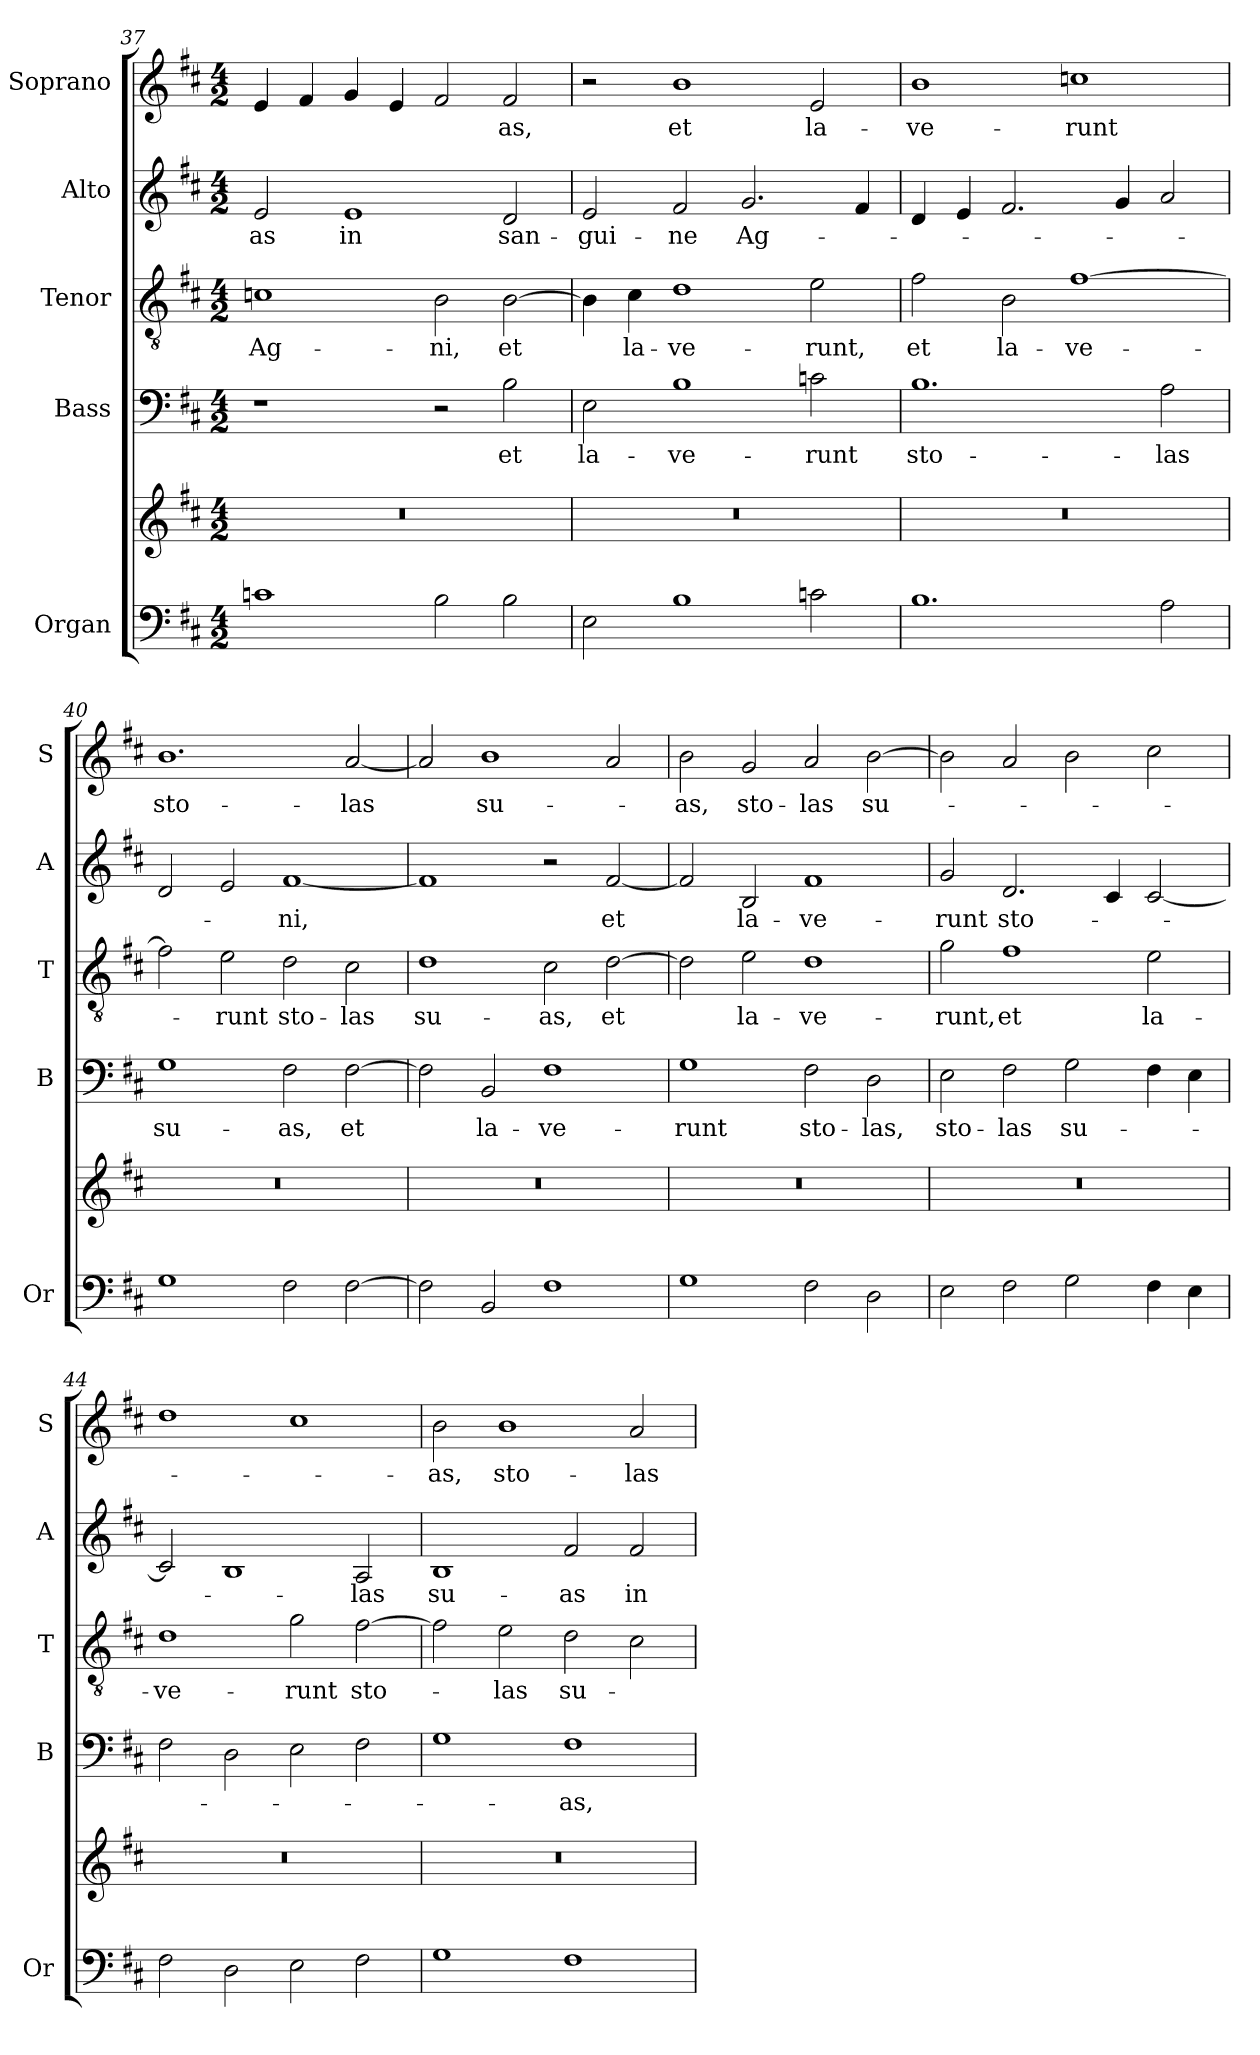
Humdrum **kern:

**kern	**kern	**kern	**text	**kern	**text	**kern	**text	**kern	**text
*part5	*part5	*part4	*part4	*part3	*part3	*part2	*part2	*part1	*part1
*staff6	*staff5	*staff4	*staff4	*staff3	*staff3	*staff2	*staff2	*staff1	*staff1
*I"Organ	*	*I"Bass	*	*I"Tenor	*	*I"Alto	*	*I"Soprano	*
*I'Or	*	*I'B	*	*I'T	*	*I'A	*	*I'S	*
*clefF4	*clefG2	*clefF4	*	*clefGv2	*	*clefG2	*	*clefG2	*
*k[f#c#]	*k[f#c#]	*k[f#c#]	*	*k[f#c#]	*	*k[f#c#]	*	*k[f#c#]	*
*D:	*D:	*D:	*	*D:	*	*D:	*	*D:	*
*M4/2	*M4/2	*M4/2	*	*M4/2	*	*M4/2	*	*M4/2	*
=37	=37	=37	=37	=37	=37	=37	=37	=37	=37
!	!	!	!	!	!LO:LY:b	!	!LO:LY:b	!	!
1cn	0r	1r	.	1cn	Ag-	2e/	-as	4e/	.
.	.	.	.	.	.	.	.	4f#/	.
!	!	!	!	!	!	!	!LO:LY:b	!	!
.	.	.	.	.	.	1e	in	4g/	.
.	.	.	.	.	.	.	.	4e/	.
!	!	!	!	!	!LO:LY:b	!	!	!	!
2B\	.	2r	.	2B\	-ni,	.	.	2f#/	.
!	!	!	!LO:LY:b	!	!LO:LY:b	!	!LO:LY:b	!	!LO:LY:b
2B\	.	2B\	et	[2B\	et	2d/	san-	2f#/	-as,
=38	=38	=38	=38	=38	=38	=38	=38	=38	=38
!	!	!	!LO:LY:b	!	!	!	!LO:LY:b	!	!
2E\	0r	2E\	la-	4B\]	.	2e/	-gui-	2r	.
!	!	!	!	!	!LO:LY:b	!	!	!	!
.	.	.	.	4c#\	la-	.	.	.	.
!	!	!	!LO:LY:b	!	!LO:LY:b	!	!LO:LY:b	!	!LO:LY:b
1B	.	1B	-ve-	1d	-ve-	2f#/	-ne	1b	et
!	!	!	!	!	!	!	!LO:LY:b	!	!
.	.	.	.	.	.	2.g/	Ag-	.	.
!	!	!	!LO:LY:b	!	!LO:LY:b	!	!	!	!LO:LY:b
2cn\	.	2cn\	-runt	2e\	-runt,	.	.	2e/	la-
.	.	.	.	.	.	4f#/	.	.	.
=39	=39	=39	=39	=39	=39	=39	=39	=39	=39
!	!	!	!LO:LY:b	!	!LO:LY:b	!	!	!	!LO:LY:b
1.B	0r	1.B	sto-	2f#\	et	4d/	.	1b	-ve-
.	.	.	.	.	.	4e/	.	.	.
!	!	!	!	!	!LO:LY:b	!	!	!	!
.	.	.	.	2B\	la-	2.f#/	.	.	.
!	!	!	!	!	!LO:LY:b	!	!	!	!LO:LY:b
.	.	.	.	[1f#	-ve-	.	.	1ccn	-runt
.	.	.	.	.	.	4g/	.	.	.
!	!	!	!LO:LY:b	!	!	!	!	!	!
2A\	.	2A\	-las	.	.	2a/	.	.	.
=40	=40	=40	=40	=40	=40	=40	=40	=40	=40
!	!	!	!LO:LY:b	!	!	!	!	!	!LO:LY:b
1G	0r	1G	su-	2f#\]	.	2d/	.	1.b	sto-
!	!	!	!	!	!LO:LY:b	!	!	!	!
.	.	.	.	2e\	-runt	2e/	.	.	.
!	!	!	!LO:LY:b	!	!LO:LY:b	!	!LO:LY:b	!	!
2F#\	.	2F#\	-as,	2d\	sto-	[1f#	-ni,	.	.
!	!	!	!LO:LY:b	!	!LO:LY:b	!	!	!	!LO:LY:b
[2F#\	.	[2F#\	et	2c#\	-las	.	.	[2a/	-las
!!LO:PB:g=z
=41	=41	=41	=41	=41	=41	=41	=41	=41	=41
!	!	!	!	!	!LO:LY:b	!	!	!	!
2F#\]	0r	2F#\]	.	1d	su-	1f#]	.	2a/]	.
!	!	!	!LO:LY:b	!	!	!	!	!	!LO:LY:b
2BB/	.	2BB/	la-	.	.	.	.	1b	su-
!	!	!	!LO:LY:b	!	!LO:LY:b	!	!	!	!
1F#	.	1F#	-ve-	2c#\	-as,	2r	.	.	.
!	!	!	!	!	!LO:LY:b	!	!LO:LY:b	!	!
.	.	.	.	[2d\	et	[2f#/	et	2a/	.
=42	=42	=42	=42	=42	=42	=42	=42	=42	=42
!	!	!	!LO:LY:b	!	!	!	!	!	!LO:LY:b
1G	0r	1G	-runt	2d\]	.	2f#/]	.	2b\	-as,
!	!	!	!	!	!LO:LY:b	!	!LO:LY:b	!	!LO:LY:b
.	.	.	.	2e\	la-	2B/	la-	2g/	sto-
!	!	!	!LO:LY:b	!	!LO:LY:b	!	!LO:LY:b	!	!LO:LY:b
2F#\	.	2F#\	sto-	1d	-ve-	1f#	-ve-	2a/	-las
!	!	!	!LO:LY:b	!	!	!	!	!	!LO:LY:b
2D\	.	2D\	-las,	.	.	.	.	[2b\	su-
=43	=43	=43	=43	=43	=43	=43	=43	=43	=43
!	!	!	!LO:LY:b	!	!LO:LY:b	!	!LO:LY:b	!	!
2E\	0r	2E\	sto-	2g\	-runt,	2g/	-runt	2b\]	.
!	!	!	!LO:LY:b	!	!LO:LY:b	!	!LO:LY:b	!	!
2F#\	.	2F#\	-las	1f#	et	2.d/	sto-	2a/	.
!	!	!	!LO:LY:b	!	!	!	!	!	!
2G\	.	2G\	su-	.	.	.	.	2b\	.
.	.	.	.	.	.	4c#/	.	.	.
!	!	!	!	!	!LO:LY:b	!	!	!	!
4F#\	.	4F#\	.	2e\	la-	[2c#/	.	2cc#\	.
4E\	.	4E\	.	.	.	.	.	.	.
=44	=44	=44	=44	=44	=44	=44	=44	=44	=44
!	!	!	!	!	!LO:LY:b	!	!	!	!
2F#\	0r	2F#\	.	1d	-ve-	2c#/]	.	1dd	.
2D\	.	2D\	.	.	.	1B	.	.	.
!	!	!	!	!	!LO:LY:b	!	!	!	!
2E\	.	2E\	.	2g\	-runt	.	.	1cc#	.
!	!	!	!	!	!LO:LY:b	!	!LO:LY:b	!	!
2F#\	.	2F#\	.	[2f#\	sto-	2A/	-las	.	.
=45	=45	=45	=45	=45	=45	=45	=45	=45	=45
!	!	!	!	!	!	!	!LO:LY:b	!	!LO:LY:b
1G	0r	1G	.	2f#\]	.	1B	su-	2b\	-as,
!	!	!	!	!	!LO:LY:b	!	!	!	!LO:LY:b
.	.	.	.	2e\	-las	.	.	1b	sto-
!	!	!	!LO:LY:b	!	!LO:LY:b	!	!LO:LY:b	!	!
1F#	.	1F#	-as,	2d\	su-	2f#/	-as	.	.
!	!	!	!	!	!	!	!LO:LY:b	!	!LO:LY:b
.	.	.	.	2c#\	.	2f#/	in	2a/	-las
=	=	=	=	=	=	=	=	=	=
*-	*-	*-	*-	*-	*-	*-	*-	*-	*-
